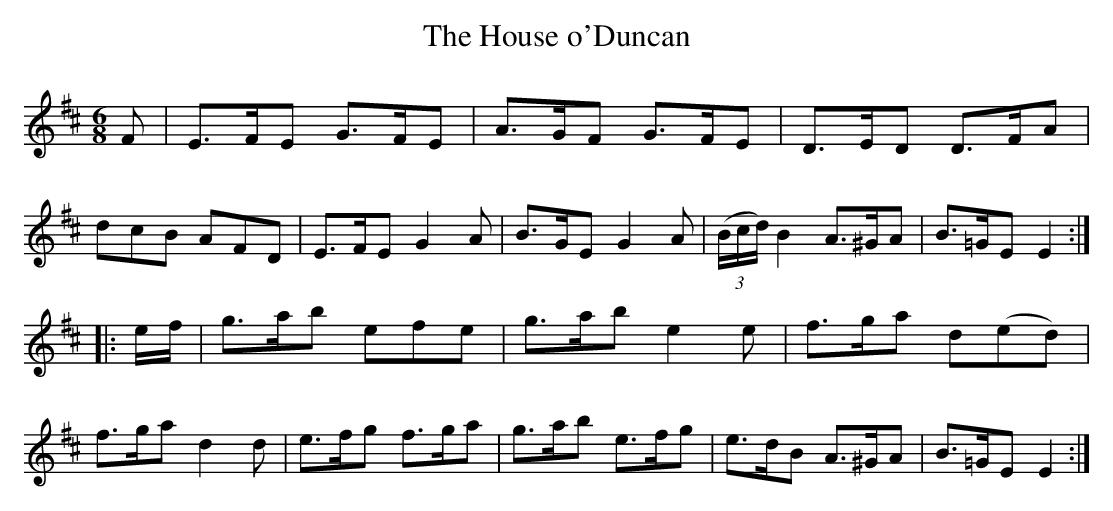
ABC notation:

X:1
T:The House o'Duncan
M:6/8
L:1/8
Q:1/8=270
K:D
F|E>FE G>FE|A>GF G>FE|D>ED D>FA|dcB AFD|E>FE G2A|B>GE G2A|(3(B/c/d/)B2 A>^GA|B>=GE E2::
e/f/|g>ab efe|g>ab e2e|f>ga d(ed)|f>ga d2d|e>fg f>ga|g>ab e>fg|e>dB A>^GA|B>=GE E2:|
